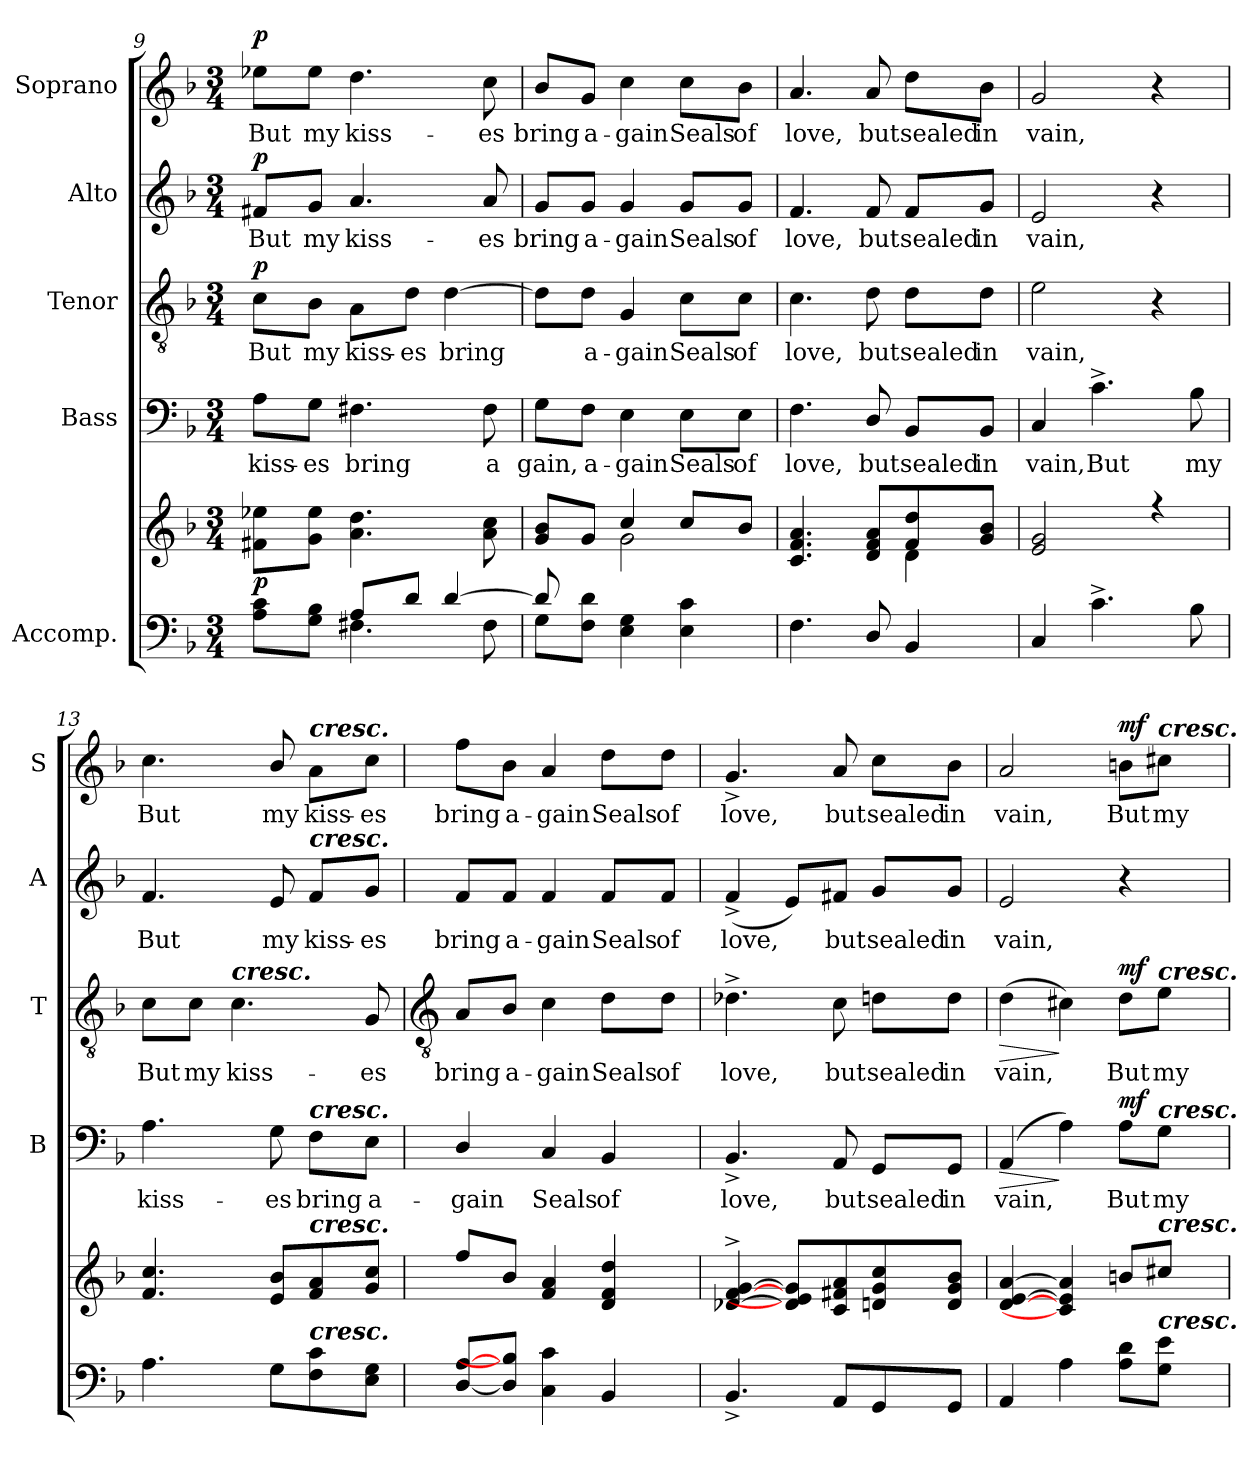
**kern	**kern	**dynam	**kern	**text	**dynam	**kern	**text	**dynam	**kern	**text	**dynam	**kern	**text	**dynam
*part5	*part5	*part5	*part4	*part4	*part4	*part3	*part3	*part3	*part2	*part2	*part2	*part1	*part1	*part1
*staff6	*staff5	*staff5/6	*staff4	*staff4	*staff4	*staff3	*staff3	*staff3	*staff2	*staff2	*staff2	*staff1	*staff1	*staff1
*I"Accomp.	*	*	*I"Bass	*	*	*I"Tenor	*	*	*I"Alto	*	*	*I"Soprano	*	*
*	*	*	*I'B	*	*	*I'T	*	*	*I'A	*	*	*I'S	*	*
!!LO:LB:g=z
*clefF4	*clefG2	*	*clefF4	*	*	*clefGv2	*	*	*clefG2	*	*	*clefG2	*	*
*k[b-]	*k[b-]	*	*k[b-]	*	*	*k[b-]	*	*	*k[b-]	*	*	*k[b-]	*	*
*F:	*F:	*	*F:	*	*	*F:	*	*	*F:	*	*	*F:	*	*
*M3/4	*M3/4	*	*M3/4	*	*	*M3/4	*	*	*M3/4	*	*	*M3/4	*	*
=9	=9	=9	=9	=9	=9	=9	=9	=9	=9	=9	=9	=9	=9	=9
*^	*^	*	*	*	*	*	*	*	*	*	*	*	*	*
!	!	!	!	!LO:DY:b	!	!LO:LY:b	!	!	!LO:LY:b	!LO:DY:b	!	!LO:LY:b	!LO:DY:b	!	!LO:LY:b	!LO:DY:b
4ryy	8A 8cL	8f#X 8ee-XL	4ryy	p	8A\L	kiss-	.	8c\L	But	p	8f#X/L	But	p	8ee-X\L	But	p
!	!	!	!	!	!	!LO:LY:b	!	!	!LO:LY:b	!	!	!LO:LY:b	!	!	!LO:LY:b	!
.	8G 8B-J	8g 8ee-J	.	.	8G\J	-es	.	8B-\J	my	.	8g/J	my	.	8ee-\J	my	.
!	!	!	!	!	!	!LO:LY:b	!	!	!LO:LY:b	!	!	!LO:LY:b	!	!	!LO:LY:b	!
8A/L	4.F#X	4.a 4.dd	2ryy	.	4.F#X	bring	.	8A\L	kiss-	.	4.a	kiss-	.	4.dd	kiss-	.
!	!	!	!	!	!	!	!	!	!LO:LY:b	!	!	!	!	!	!	!
8d/J	.	.	.	.	.	.	.	8d\J	-es	.	.	.	.	.	.	.
!	!	!	!	!	!	!	!	!	!LO:LY:b	!	!	!	!	!	!	!
[4d/	.	.	.	.	.	.	.	[4d	bring	.	.	.	.	.	.	.
!	!	!	!	!	!	!LO:LY:b	!	!	!	!	!	!LO:LY:b	!	!	!LO:LY:b	!
.	8F#	8a 8cc	.	.	8F#	a	.	.	.	.	8a	-es	.	8cc	-es	.
=10	=10	=10	=10	=10	=10	=10	=10	=10	=10	=10	=10	=10	=10	=10	=10	=10
!	!	!	!	!	!	!LO:LY:b	!	!	!	!	!	!LO:LY:b	!	!	!LO:LY:b	!
8d/]	8GL	8g 8b-L	8ryy	.	8G\L	gain,	.	8d\L]	.	.	8g/L	bring	.	8b-/L	bring	.
!	!	!	!	!	!	!LO:LY:b	!	!	!LO:LY:b	!	!	!LO:LY:b	!	!	!LO:LY:b	!
2ryy	8F 8dJ	8gJ	8ryy	.	8F\J	a-	.	8d\J	a-	.	8g/J	a-	.	8g/J	a-	.
!	!	!	!	!	!	!LO:LY:b	!	!	!LO:LY:b	!	!	!LO:LY:b	!	!	!LO:LY:b	!
.	4E 4G	4cc/	2g\	.	4E	-gain	.	4G	-gain	.	4g	-gain	.	4cc	-gain	.
!	!	!	!	!	!	!LO:LY:b	!	!	!LO:LY:b	!	!	!LO:LY:b	!	!	!LO:LY:b	!
.	4E 4c	8cc/L	.	.	8E\L	Seals	.	8c\L	Seals	.	8g/L	Seals	.	8cc\L	Seals	.
!	!	!	!	!	!	!LO:LY:b	!	!	!LO:LY:b	!	!	!LO:LY:b	!	!	!LO:LY:b	!
8ryy	.	8b-/J	.	.	8E\J	of	.	8c\J	of	.	8g/J	of	.	8b-\J	of	.
*v	*v	*	*	*	*	*	*	*	*	*	*	*	*	*	*	*
=11	=11	=11	=11	=11	=11	=11	=11	=11	=11	=11	=11	=11	=11	=11	=11
!	!	!	!	!	!LO:LY:b	!	!	!LO:LY:b	!	!	!LO:LY:b	!	!	!LO:LY:b	!
4.F	4.c 4.f 4.a	2ryy	.	4.F	love,	.	4.c	love,	.	4.f	love,	.	4.a	love,	.
!	!	!	!	!	!LO:LY:b	!	!	!LO:LY:b	!	!	!LO:LY:b	!	!	!LO:LY:b	!
8D/	8d 8f 8aL	.	.	8D/	but	.	8d	but	.	8f	but	.	8a	but	.
!	!	!	!	!	!LO:LY:b	!	!	!LO:LY:b	!	!	!LO:LY:b	!	!	!LO:LY:b	!
4BB-	8f 8dd	4d\	.	8BB-/L	sealed	.	8d\L	sealed	.	8f/L	sealed	.	8dd\L	sealed	.
!	!	!	!	!	!LO:LY:b	!	!	!LO:LY:b	!	!	!LO:LY:b	!	!	!LO:LY:b	!
.	8g/ 8b-/J	.	.	8BB-/J	in	.	8d\J	in	.	8g/J	in	.	8b-\J	in	.
=12	=12	=12	=12	=12	=12	=12	=12	=12	=12	=12	=12	=12	=12	=12	=12
!	!	!LO:N:vis=1	!	!	!LO:LY:b	!	!	!LO:LY:b	!	!	!LO:LY:b	!	!	!LO:LY:b	!
4C	2e 2g	2.ryy	.	4C	vain,	.	2e	vain,	.	2e	vain,	.	2g	vain,	.
!	!	!	!	!	!LO:LY:b	!	!	!	!	!	!	!	!	!	!
4.c^	.	.	.	4.c^	But	.	.	.	.	.	.	.	.	.	.
.	4r	.	.	.	.	.	4r	.	.	4r	.	.	4r	.	.
!	!	!	!	!	!LO:LY:b	!	!	!	!	!	!	!	!	!	!
8B-	.	.	.	8B-	my	.	.	.	.	.	.	.	.	.	.
=13	=13	=13	=13	=13	=13	=13	=13	=13	=13	=13	=13	=13	=13	=13	=13
!	!	!LO:N:vis=1	!	!	!LO:LY:b	!	!	!LO:LY:b	!	!	!LO:LY:b	!	!	!LO:LY:b	!
4.A	4.f 4.cc	2.ryy	.	4.A	kiss-	.	8c\L	But	.	4.f	But	.	4.cc	But	.
!	!	!	!	!	!	!	!	!LO:LY:b	!	!	!	!	!	!	!
.	.	.	.	.	.	.	8c\J	my	.	.	.	.	.	.	.
!	!	!	!	!	!	!	!LO:TX:a:Bi:t=cresc.	!	!	!	!	!	!	!	!
!	!	!	!	!	!	!	!	!LO:LY:b	!	!	!	!	!	!	!
.	.	.	.	.	.	.	4.c	kiss-	.	.	.	.	.	.	.
!	!	!	!	!	!LO:LY:b	!	!	!	!	!	!LO:LY:b	!	!	!LO:LY:b	!
8GL	8e/ 8b-/L	.	.	8G	-es	.	.	.	.	8e	my	.	8b-/	my	.
!	!	!	!	!	!	!	!	!	!	!	!	!	!LO:TX:a:Bi:t=cresc.	!	!
!	!	!	!	!	!	!	!	!	!	!LO:TX:a:Bi:t=cresc.	!	!	!	!	!
!	!	!	!	!LO:TX:a:Bi:t=cresc.	!	!	!	!	!	!	!	!	!	!	!
!	!LO:TX:a:Bi:t=cresc.	!	!	!	!	!	!	!	!	!	!	!	!	!	!
!LO:TX:a:Bi:t=cresc.	!	!	!	!	!	!	!	!	!	!	!	!	!	!	!
!	!	!	!	!	!LO:LY:b	!	!	!	!	!	!LO:LY:b	!	!	!LO:LY:b	!
8F 8c	8f 8a	.	.	8F\L	bring	.	.	.	.	8f/L	kiss-	.	8a\L	kiss-	.
!	!	!	!	!	!LO:LY:b	!	!	!LO:LY:b	!	!	!LO:LY:b	!	!	!LO:LY:b	!
8E 8GJ	8g 8ccJ	.	.	8E\J	a-	.	8G	-es	.	8g/J	-es	.	8cc\J	-es	.
!!LO:LB:g=z
=14	=14	=14	=14	=14	=14	=14	=14	=14	=14	=14	=14	=14	=14	=14	=14
*	*	*	*	*	*	*	*clefGv2	*	*	*	*	*	*	*	*
!	!	!LO:N:vis=1	!	!	!LO:LY:b	!	!	!LO:LY:b	!	!	!LO:LY:b	!	!	!LO:LY:b	!
[8D/ [8A/L	8ffL	2.ryy	.	4D/	-gain	.	8A/L	bring	.	8f/L	bring	.	8ff\L	bring	.
!	!	!	!	!	!	!	!	!LO:LY:b	!	!	!LO:LY:b	!	!	!LO:LY:b	!
8D] 8B-]J	8b-J	.	.	.	.	.	8B-/J	a-	.	8f/J	a-	.	8b-\J	a-	.
!	!	!	!	!	!LO:LY:b	!	!	!LO:LY:b	!	!	!LO:LY:b	!	!	!LO:LY:b	!
4C 4c	4f 4a	.	.	4C	Seals	.	4c	-gain	.	4f	-gain	.	4a	-gain	.
!	!	!	!	!	!LO:LY:b	!	!	!LO:LY:b	!	!	!LO:LY:b	!	!	!LO:LY:b	!
4BB-	4d 4f 4dd	.	.	4BB-	of	.	8d\L	Seals	.	8f/L	Seals	.	8dd\L	Seals	.
!	!	!	!	!	!	!	!	!LO:LY:b	!	!	!LO:LY:b	!	!	!LO:LY:b	!
.	.	.	.	.	.	.	8d\J	of	.	8f/J	of	.	8dd\J	of	.
=15	=15	=15	=15	=15	=15	=15	=15	=15	=15	=15	=15	=15	=15	=15	=15
!	!	!LO:N:vis=1	!	!	!LO:LY:b	!	!	!LO:LY:b	!	!	!LO:LY:b	!	!	!LO:LY:b	!
4.BB-^	[4d-X^ [4f^ [4g^	2.ryy	.	4.BB-^	love,	.	4.d-X^	love,	.	(<4f^	love,	.	4.g^	love,	.
.	8d-] 8e] 8g]L	.	.	.	.	.	.	.	.	8e/L)	.	.	.	.	.
!	!	!	!	!	!LO:LY:b	!	!	!LO:LY:b	!	!	!LO:LY:b	!	!	!LO:LY:b	!
8AAL	8c 8f#X 8a	.	.	8AA	but	.	8c	but	.	8f#X/J	but	.	8a	but	.
!	!	!	!	!	!LO:LY:b	!	!	!LO:LY:b	!	!	!LO:LY:b	!	!	!LO:LY:b	!
8GG	8dn 8g 8cc	.	.	8GG/L	sealed	.	8dn\L	sealed	.	8g/L	sealed	.	8cc\L	sealed	.
!	!	!	!	!	!LO:LY:b	!	!	!LO:LY:b	!	!	!LO:LY:b	!	!	!LO:LY:b	!
8GGJ	8d 8g 8b-J	.	.	8GG/J	in	.	8d\J	in	.	8g/J	in	.	8b-\J	in	.
=16	=16	=16	=16	=16	=16	=16	=16	=16	=16	=16	=16	=16	=16	=16	=16
!	!	!LO:N:vis=1	!	!	!LO:LY:b	!LO:HP:b	!	!LO:LY:b	!LO:HP:b	!	!LO:LY:b	!	!	!LO:LY:b	!
4AA	[4d [4e [4a	2.ryy	.	(4AA	vain,	>	(>4d	vain,	>	2e	vain,	.	2a	vain,	.
4A	4c#] 4e] 4a]	.	.	4A)	.	]	4c#X)	.	]	.	.	.	.	.	.
!	!	!	!LO:DY:b=2	!	!LO:LY:b	!	!	!LO:LY:b	!	!	!	!	!	!LO:LY:b	!
!	!	!	!LO:DY:n=1:b	!	!	!LO:DY:b	!	!	!LO:DY:b	!	!	!	!	!	!LO:DY:b
8A 8dL	8bnL	.	mf mf	8A\L	But	mf	8d\L	But	mf	4r	.	.	8bn\L	But	mf
!	!	!	!	!	!	!	!	!	!	!	!	!	!LO:TX:a:Bi:t=cresc.	!	!
!	!	!	!	!	!	!	!LO:TX:a:Bi:t=cresc.	!	!	!	!	!	!	!	!
!	!	!	!	!LO:TX:a:Bi:t=cresc.	!	!	!	!	!	!	!	!	!	!	!
!	!LO:TX:a:Bi:t=cresc.	!	!	!	!	!	!	!	!	!	!	!	!	!	!
!LO:TX:a:Bi:t=cresc.	!	!	!	!	!	!	!	!	!	!	!	!	!	!	!
!	!	!	!	!	!LO:LY:b	!	!	!LO:LY:b	!	!	!	!	!	!LO:LY:b	!
8G 8eJ	8cc#XJ	.	.	8G\J	my	.	8e\J	my	.	.	.	.	8cc#X\J	my	.
*	*v	*v	*	*	*	*	*	*	*	*	*	*	*	*	*
=	=	=	=	=	=	=	=	=	=	=	=	=	=	=
*-	*-	*-	*-	*-	*-	*-	*-	*-	*-	*-	*-	*-	*-	*-
